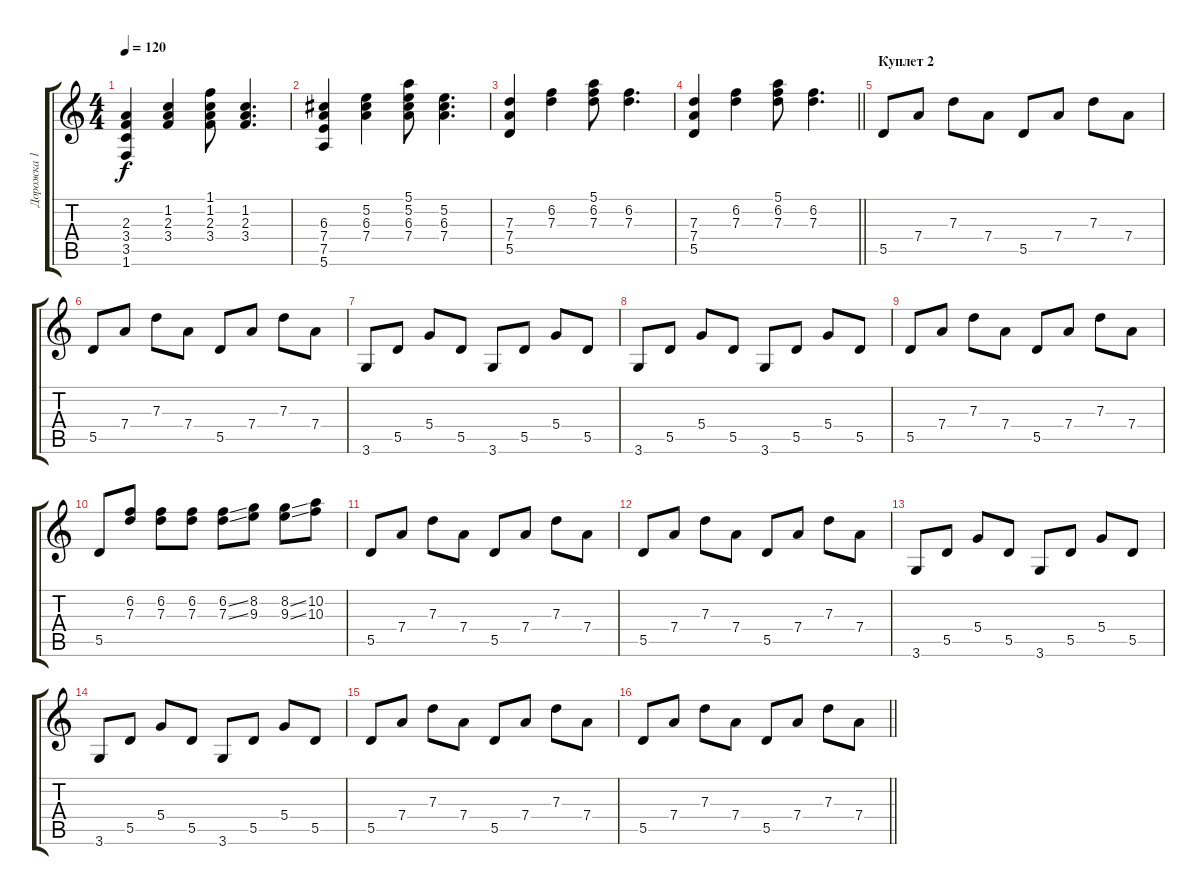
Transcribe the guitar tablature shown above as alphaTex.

\track ("Дорожка 1" "Дорожка 1") {instrument electricguitarclean}
\staff {score tabs}
\tuning (E4 B3 G3 D3 A2 E2) {hide}
\ts (4 4)
\tempo 120
\clef g2
\ks c
(2.3 3.4 3.5 1.6).4{dy f} (1.2 2.3 3.4).4 (1.1 1.2 2.3 3.4).8 (1.2 2.3 3.4).4{d} |
(6.3 7.4 7.5 5.6).4 (5.2 6.3 7.4).4 (5.1 5.2 6.3 7.4).8 (5.2 6.3 7.4).4{d} |
(7.3 7.4 5.5).4 (6.2 7.3).4 (5.1 6.2 7.3).8 (6.2 7.3).4{d} |
\barLineRight lightlight
(7.3 7.4 5.5).4 (6.2 7.3).4 (5.1 6.2 7.3).8 (6.2 7.3).4{d} |
\section ("" "Куплет 2")
5.5.8 7.4.8 7.3.8 7.4.8 5.5.8 7.4.8 7.3.8 7.4.8 |
5.5.8 7.4.8 7.3.8 7.4.8 5.5.8 7.4.8 7.3.8 7.4.8 |
3.6.8 5.5.8 5.4.8 5.5.8 3.6.8 5.5.8 5.4.8 5.5.8 |
3.6.8 5.5.8 5.4.8 5.5.8 3.6.8 5.5.8 5.4.8 5.5.8 |
5.5.8 7.4.8 7.3.8 7.4.8 5.5.8 7.4.8 7.3.8 7.4.8 |
5.5.8 (6.2 7.3).8 (6.2 7.3).8 (6.2 7.3).8 (6.2{ss} 7.3{ss}).8 (8.2 9.3).8 (8.2{ss} 9.3{ss}).8 (10.2 10.3).8 |
5.5.8 7.4.8 7.3.8 7.4.8 5.5.8 7.4.8 7.3.8 7.4.8 |
5.5.8 7.4.8 7.3.8 7.4.8 5.5.8 7.4.8 7.3.8 7.4.8 |
3.6.8 5.5.8 5.4.8 5.5.8 3.6.8 5.5.8 5.4.8 5.5.8 |
3.6.8 5.5.8 5.4.8 5.5.8 3.6.8 5.5.8 5.4.8 5.5.8 |
5.5.8 7.4.8 7.3.8 7.4.8 5.5.8 7.4.8 7.3.8 7.4.8 |
\barLineRight lightlight
5.5.8 7.4.8 7.3.8 7.4.8 5.5.8 7.4.8 7.3.8 7.4.8
